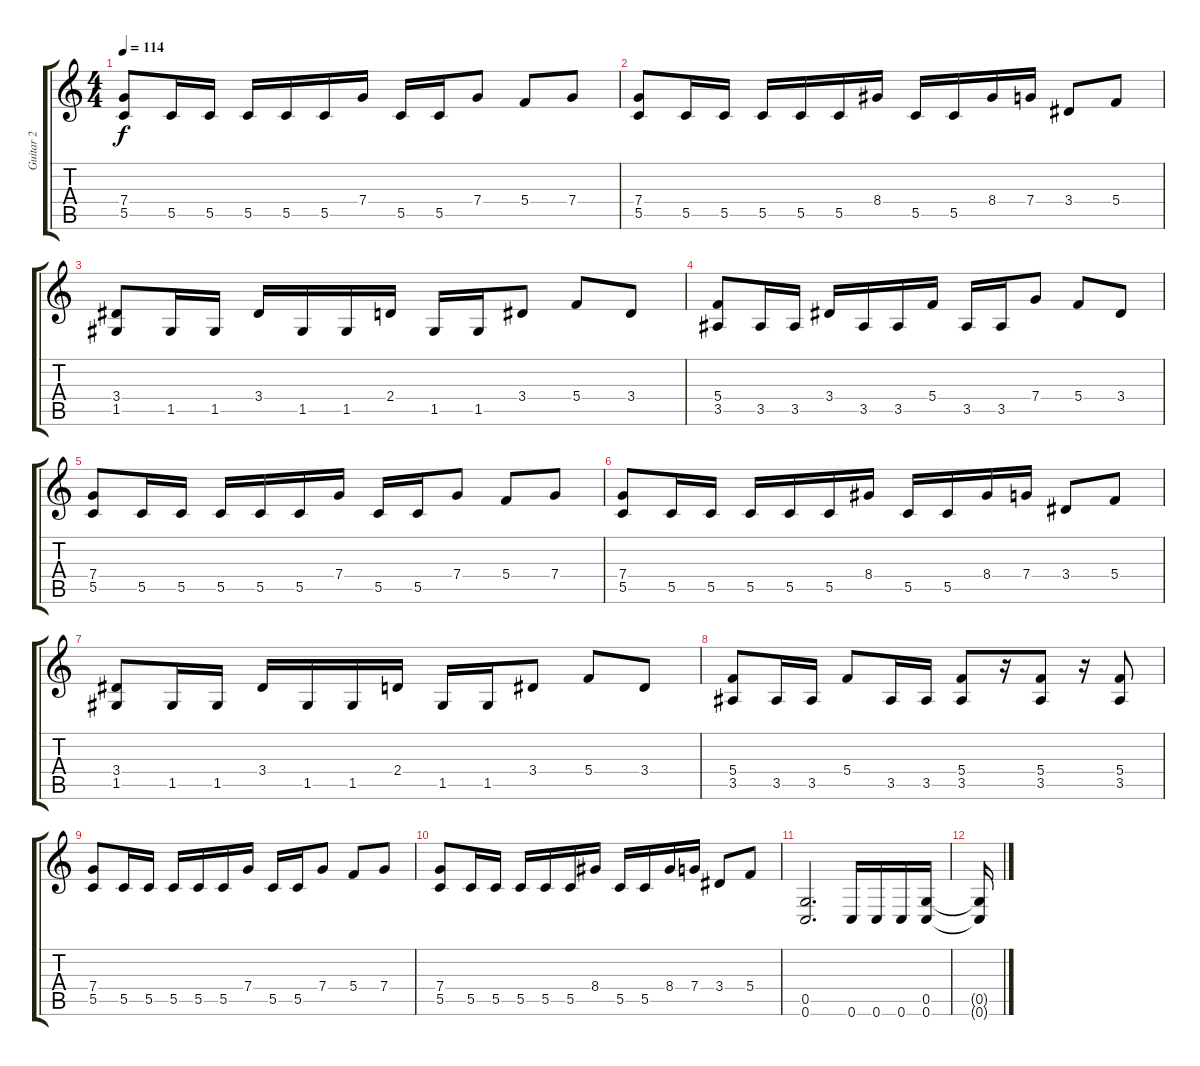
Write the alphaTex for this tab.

\track ("Guitar 2" "Guitar 2") {instrument distortionguitar bank 255}
\staff {score tabs}
\tuning (E4 C4 G3 C3 G2 C2) {hide}
\ts (4 4)
\tempo 114
\clef g2
\ks c
(7.4 5.5).8{dy f} 5.5.16 5.5.16 5.5.16 5.5.16 5.5.16 7.4.16 5.5.16 5.5.16 7.4.8 5.4.8 7.4.8 |
(7.4 5.5).8 5.5.16 5.5.16 5.5.16 5.5.16 5.5.16 8.4.16 5.5.16 5.5.16 8.4.16 7.4.16 3.4.8 5.4.8 |
(3.4 1.5).8 1.5.16 1.5.16 3.4.16 1.5.16 1.5.16 2.4.16 1.5.16 1.5.16 3.4.8 5.4.8 3.4.8 |
(5.4 3.5).8 3.5.16 3.5.16 3.4.16 3.5.16 3.5.16 5.4.16 3.5.16 3.5.16 7.4.8 5.4.8 3.4.8 |
(7.4 5.5).8 5.5.16 5.5.16 5.5.16 5.5.16 5.5.16 7.4.16 5.5.16 5.5.16 7.4.8 5.4.8 7.4.8 |
(7.4 5.5).8 5.5.16 5.5.16 5.5.16 5.5.16 5.5.16 8.4.16 5.5.16 5.5.16 8.4.16 7.4.16 3.4.8 5.4.8 |
(3.4 1.5).8 1.5.16 1.5.16 3.4.16 1.5.16 1.5.16 2.4.16 1.5.16 1.5.16 3.4.8 5.4.8 3.4.8 |
(5.4 3.5).8 3.5.16 3.5.16 5.4.8 3.5.16 3.5.16 (5.4 3.5).8 r.16 (5.4 3.5).8 r.16 (5.4 3.5).8 |
(7.4 5.5).8 5.5.16 5.5.16 5.5.16 5.5.16 5.5.16 7.4.16 5.5.16 5.5.16 7.4.8 5.4.8 7.4.8 |
(7.4 5.5).8 5.5.16 5.5.16 5.5.16 5.5.16 5.5.16 8.4.16 5.5.16 5.5.16 8.4.16 7.4.16 3.4.8 5.4.8 |
(0.5 0.6).2{d} 0.6.16 0.6.16 0.6.16 (0.5 0.6).16 |
(0.5{t} 0.6{t}).16
